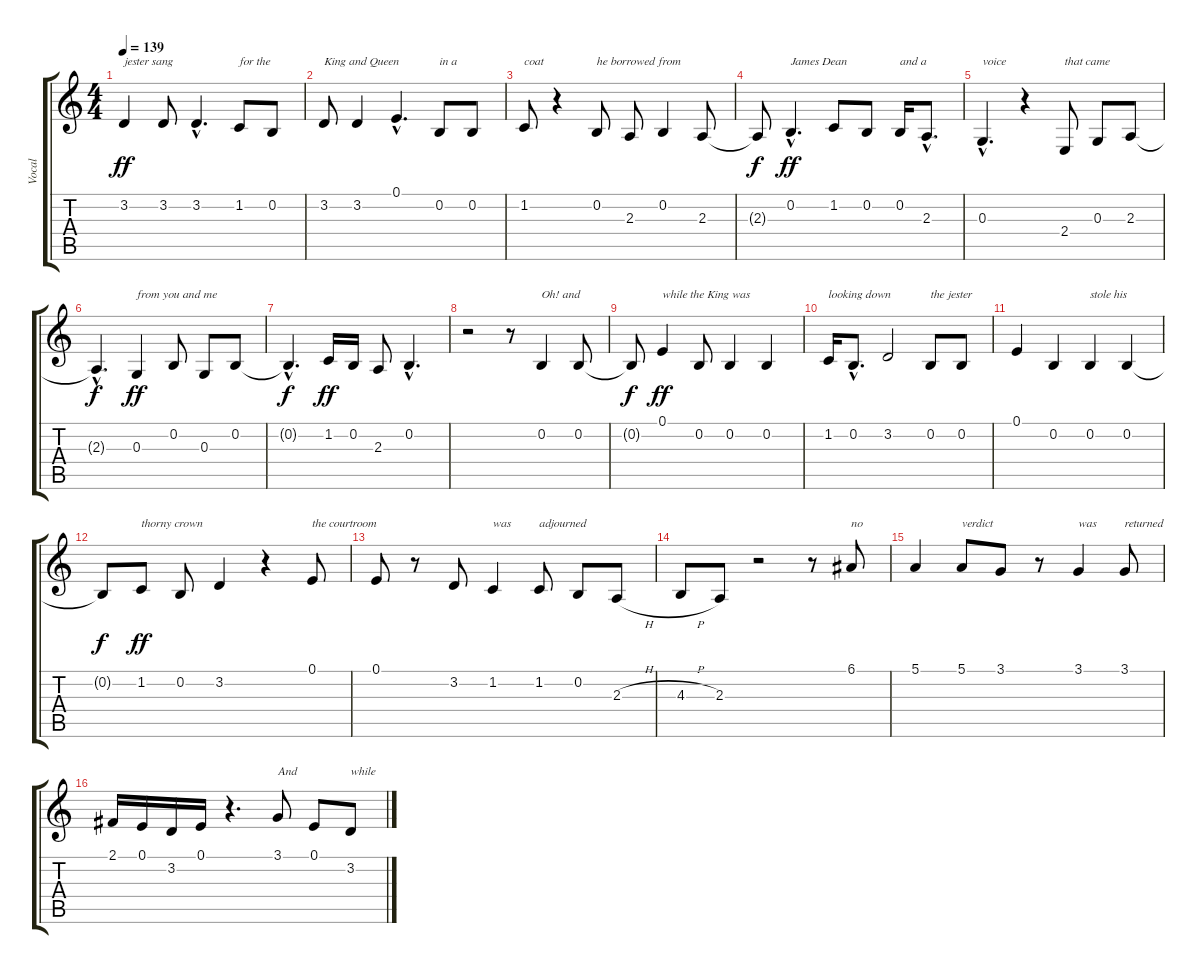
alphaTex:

\track ("Vocal" "Vocal") {instrument clarinet}
\staff {score tabs}
\tuning (E4 B3 G3 D3 A2 E2) {hide}
\ts (4 4)
\tempo 139
\clef g2
\ks c
3.2.4{txt "jester sang" dy ff} 3.2.8 3.2{hac}.4{d} 1.2.8{txt "for the"} 0.2.8 |
3.2.8{txt "King and Queen"} 3.2.4 0.1{hac}.4{d} 0.2.8{txt "in a"} 0.2.8 |
1.2.8{txt "coat"} r.4 0.2.8{txt "he borrowed from"} 2.3.8 0.2.4 2.3.8 |
2.3{t}.8{dy f} 0.2{hac}.4{d txt "James Dean" dy ff} 1.2.8 0.2.8 0.2.16{txt "and a "} 2.3{hac}.8{d} |
0.3{hac}.4{d txt "voice"} r.4 2.4.8{txt "that came"} 0.3.8 2.3.8 |
2.3{hac t}.4{d dy f} 0.3.4{txt "from you and me" dy ff} 0.2.8 0.3.8 0.2.8 |
0.2{hac t}.4{d dy f} 1.2.16{dy ff} 0.2.16 2.3.8 0.2{hac}.4{d} |
r.2 r.8 0.2.4{txt "Oh! and"} 0.2.8 |
0.2{t}.8{dy f} 0.1.4{txt "while the King was" dy ff} 0.2.8 0.2.4 0.2.4 |
1.2.16{txt "looking down"} 0.2{hac}.8{d} 3.2.2 0.2.8{txt "the jester"} 0.2.8 |
0.1.4 0.2.4 0.2.4{txt "stole his"} 0.2.4 |
0.2{t}.8{dy f} 1.2.8{txt "thorny crown" dy ff} 0.2.8 3.2.4 r.4 0.1.8{txt "the courtroom"} |
0.1.8 r.8 3.2.8 1.2.4{txt "was"} 1.2.8{txt "adjourned"} 0.2.8 2.3{h}.8 |
4.3{h}.8 2.3.8 r.2 r.8 6.1.8{txt "no"} |
5.1.4 5.1.8{txt "verdict"} 3.1.8 r.8 3.1.4{txt "was"} 3.1.8{txt "returned"} |
2.1.16 0.1.16 3.2.16 0.1.16 r.4{d} 3.1.8{txt "And"} 0.1.8 3.2.8{txt "while"}
